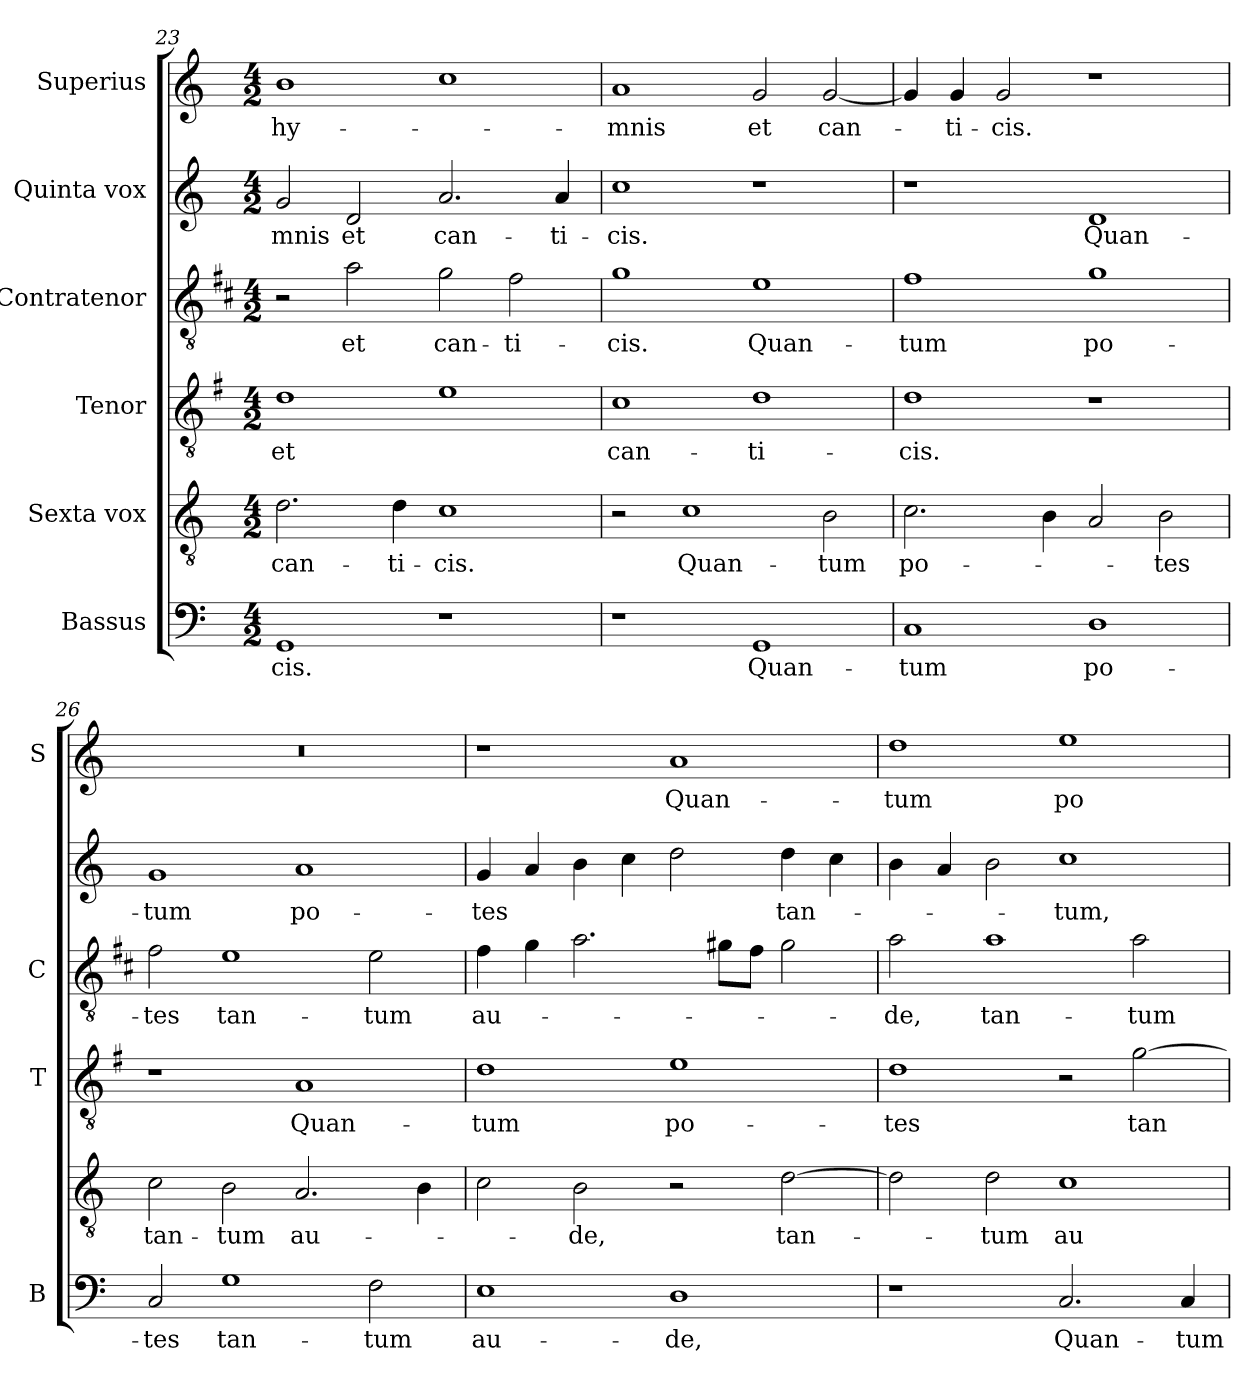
**kern	**text	**kern	**text	**kern	**text	**kern	**text	**kern	**text	**kern	**text
*part6	*part6	*part5	*part5	*part4	*part4	*part3	*part3	*part2	*part2	*part1	*part1
*staff6	*staff6	*staff5	*staff5	*staff4	*staff4	*staff3	*staff3	*staff2	*staff2	*staff1	*staff1
*I"Bassus	*	*I"Sexta vox	*	*I"Tenor	*	*I"Contratenor	*	*I"Quinta vox	*	*I"Superius	*
*I'B	*	*	*	*I'T	*	*I'C	*	*	*	*I'S	*
*clefF4	*	*clefGv2	*	*clefGv2	*	*clefGv2	*	*clefG2	*	*clefG2	*
*	*	*	*	*ITrd4c7	*	*ITrd1c2	*	*	*	*	*
*k[]	*	*k[]	*	*k[]	*	*k[]	*	*k[]	*	*k[]	*
*C:	*	*C:	*	*C:	*	*C:	*	*C:	*	*C:	*
*M4/2	*	*M4/2	*	*M4/2	*	*M4/2	*	*M4/2	*	*M4/2	*
=23	=23	=23	=23	=23	=23	=23	=23	=23	=23	=23	=23
!	!LO:LY:b	!	!LO:LY:b	!	!LO:LY:b	!	!	!	!LO:LY:b	!	!LO:LY:b
1GG	-cis.	2.d\	can-	1G	et	2r	.	2g/	-mnis	1b	hy-
!	!	!	!	!	!	!	!LO:LY:b	!	!LO:LY:b	!	!
.	.	.	.	.	.	2g\	et	2d/	et	.	.
!	!	!	!LO:LY:b	!	!	!	!	!	!	!	!
.	.	4d\	-ti-	.	.	.	.	.	.	.	.
!	!	!	!LO:LY:b	!	!	!	!LO:LY:b	!	!LO:LY:b	!	!
1r	.	1c	-cis.	1A	.	2f\	can-	2.a/	can-	1cc	.
!	!	!	!	!	!	!	!LO:LY:b	!	!	!	!
.	.	.	.	.	.	2e\	-ti-	.	.	.	.
!	!	!	!	!	!	!	!	!	!LO:LY:b	!	!
.	.	.	.	.	.	.	.	4a/	-ti-	.	.
!!LO:LB:g=z
=24	=24	=24	=24	=24	=24	=24	=24	=24	=24	=24	=24
!	!	!	!	!	!LO:LY:b	!	!LO:LY:b	!	!LO:LY:b	!	!LO:LY:b
1r	.	2r	.	1F	can-	1f	-cis.	1cc	-cis.	1a	-mnis
!	!	!	!LO:LY:b	!	!	!	!	!	!	!	!
.	.	1c	Quan-	.	.	.	.	.	.	.	.
!	!LO:LY:b	!	!	!	!LO:LY:b	!	!LO:LY:b	!	!	!	!LO:LY:b
1GG	Quan-	.	.	1G	-ti-	1d	Quan-	1r	.	2g/	et
!	!	!	!LO:LY:b	!	!	!	!	!	!	!	!LO:LY:b
.	.	2B\	-tum	.	.	.	.	.	.	[2g/	can-
=25	=25	=25	=25	=25	=25	=25	=25	=25	=25	=25	=25
!	!LO:LY:b	!	!LO:LY:b	!	!LO:LY:b	!	!LO:LY:b	!	!	!	!
1C	-tum	2.c\	po-	1G	-cis.	1e	-tum	1r	.	4g/]	.
!	!	!	!	!	!	!	!	!	!	!	!LO:LY:b
.	.	.	.	.	.	.	.	.	.	4g/	-ti-
!	!	!	!	!	!	!	!	!	!	!	!LO:LY:b
.	.	.	.	.	.	.	.	.	.	2g/	-cis.
.	.	4B\	.	.	.	.	.	.	.	.	.
!	!LO:LY:b	!	!	!	!	!	!LO:LY:b	!	!LO:LY:b	!	!
1D	po-	2A/	.	1r	.	1f	po-	1d	Quan-	1r	.
!	!	!	!LO:LY:b	!	!	!	!	!	!	!	!
.	.	2B\	-tes	.	.	.	.	.	.	.	.
=26	=26	=26	=26	=26	=26	=26	=26	=26	=26	=26	=26
!	!LO:LY:b	!	!LO:LY:b	!	!	!	!LO:LY:b	!	!LO:LY:b	!	!
2C/	-tes	2c\	tan-	1r	.	2e\	-tes	1g	-tum	0r	.
!	!LO:LY:b	!	!LO:LY:b	!	!	!	!LO:LY:b	!	!	!	!
1G	tan-	2B\	-tum	.	.	1d	tan-	.	.	.	.
!	!	!	!LO:LY:b	!	!LO:LY:b	!	!	!	!LO:LY:b	!	!
.	.	2.A/	au-	1D	Quan-	.	.	1a	po-	.	.
!	!LO:LY:b	!	!	!	!	!	!LO:LY:b	!	!	!	!
2F\	-tum	.	.	.	.	2d\	-tum	.	.	.	.
.	.	4B\	.	.	.	.	.	.	.	.	.
=27	=27	=27	=27	=27	=27	=27	=27	=27	=27	=27	=27
!	!LO:LY:b	!	!	!	!LO:LY:b	!	!LO:LY:b	!	!LO:LY:b	!	!
1E	au-	2c\	.	1G	-tum	4e\	au-	4g/	-tes	1r	.
.	.	.	.	.	.	4f\	.	4a/	.	.	.
!	!	!	!LO:LY:b	!	!	!	!	!	!	!	!
.	.	2B\	-de,	.	.	2.g\	.	4b\	.	.	.
.	.	.	.	.	.	.	.	4cc\	.	.	.
!	!LO:LY:b	!	!	!	!LO:LY:b	!	!	!	!	!	!LO:LY:b
1D	-de,	2r	.	1A	po-	.	.	2dd\	.	1a	Quan-
.	.	.	.	.	.	8f#X\L	.	.	.	.	.
.	.	.	.	.	.	8e\J	.	.	.	.	.
!	!	!	!LO:LY:b	!	!	!	!	!	!LO:LY:b	!	!
.	.	[2d\	tan-	.	.	2f#\	.	4dd\	tan-	.	.
.	.	.	.	.	.	.	.	4cc\	.	.	.
=28	=28	=28	=28	=28	=28	=28	=28	=28	=28	=28	=28
!	!	!	!	!	!LO:LY:b	!	!LO:LY:b	!	!	!	!LO:LY:b
1r	.	2d\]	.	1G	-tes	2g\	-de,	4b\	.	1dd	-tum
.	.	.	.	.	.	.	.	4a/	.	.	.
!	!	!	!LO:LY:b	!	!	!	!LO:LY:b	!	!	!	!
.	.	2d\	-tum	.	.	1g	tan-	2b\	.	.	.
!	!LO:LY:b	!	!LO:LY:b	!	!	!	!	!	!LO:LY:b	!	!LO:LY:b
2.C/	Quan-	1c	au-	2r	.	.	.	1cc	-tum,	1ee	po-
!	!	!	!	!	!LO:LY:b	!	!LO:LY:b	!	!	!	!
.	.	.	.	[2c\	tan-	2g\	-tum	.	.	.	.
!	!LO:LY:b	!	!	!	!	!	!	!	!	!	!
4C/	-tum	.	.	.	.	.	.	.	.	.	.
=	=	=	=	=	=	=	=	=	=	=	=
*-	*-	*-	*-	*-	*-	*-	*-	*-	*-	*-	*-
